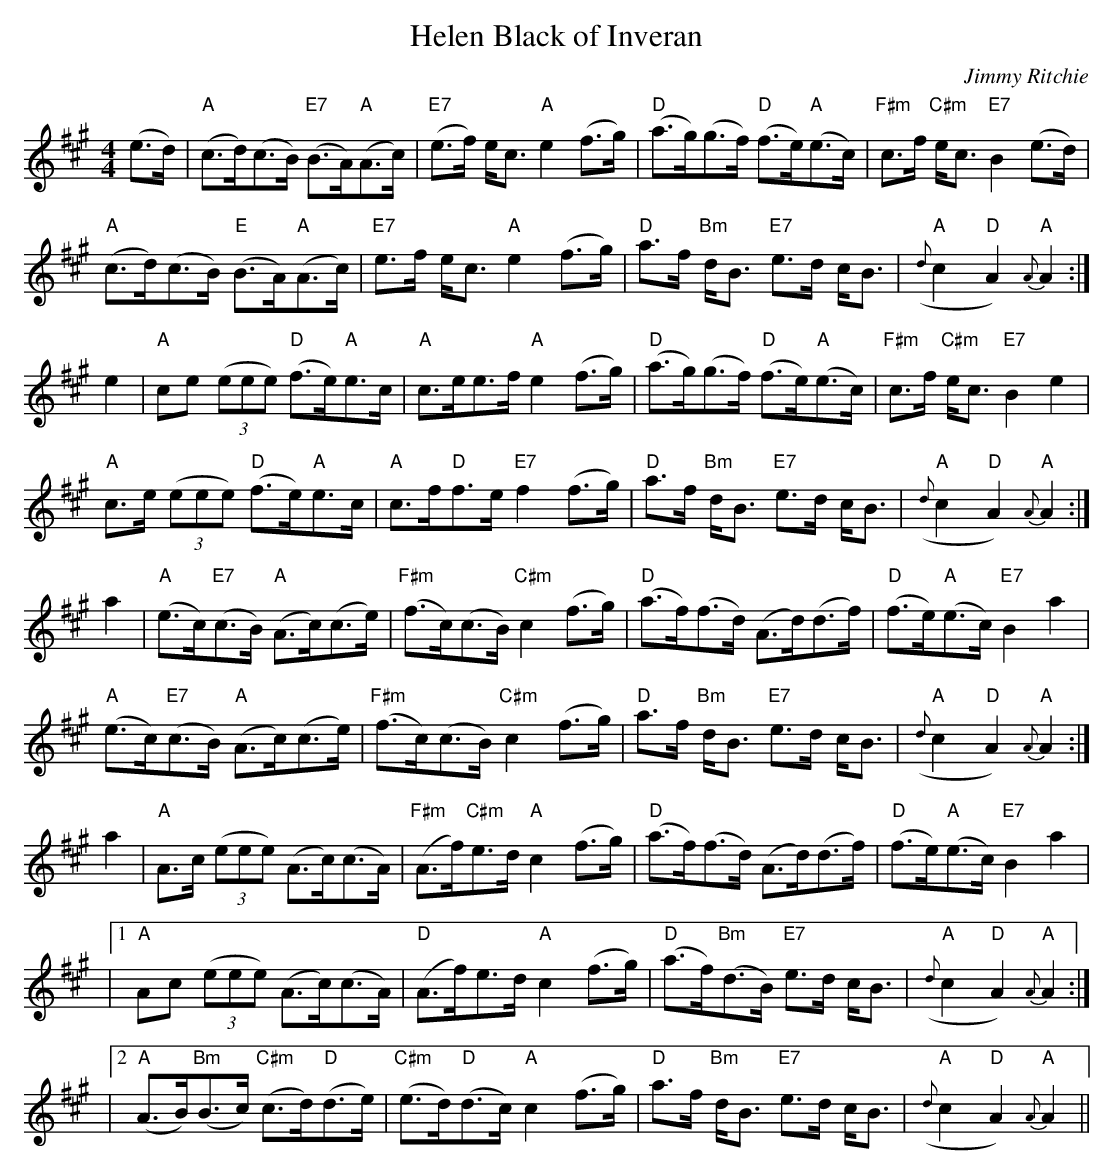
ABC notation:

X:1
T: Helen Black of Inveran
C: Jimmy Ritchie
M: 4/4
L: 1/8
K: A
(e>d)|"A"(c>d)(c>B) "E7"(B>A)"A"(A>c)|"E7"(e>f) e<c "A"e2 (f>g)|"D"(a>g)(g>f) "D"(f>e)"A"(e>c)|"F#m"c>f "C#m"e<c "E7"B2 (e>d)|
"A"(c>d)(c>B) "E"(B>A)"A"(A>c)|"E7"e>f e<c "A"e2 (f>g)|"D"a>f "Bm"d<B "E7"e>d c<B|("A"{d}c2 "D"A2) "A"{A}A2:|
e2|"A"ce (3(eee) "D"(f>e)"A"e>c|"A"c>ee>f "A"e2 (f>g)|"D"(a>g)(g>f) "D"(f>e)"A"(e>c)|"F#m"c>f "C#m"e<c "E7"B2 e2|
"A"c>e (3(eee) "D"(f>e)"A"e>c|"A"c>f"D"f>e "E7"f2 (f>g)|"D"a>f "Bm"d<B "E7"e>d c<B|("A"{d}c2 "D"A2) "A"{A}A2:|
a2|"A"(e>c)"E7"(c>B) "A"(A>c)(c>e)|"F#m"(f>c)(c>B) "C#m"c2 (f>g)|"D"(a>f)(f>d) (A>d)(d>f)|"D"(f>e)"A"(e>c) "E7"B2 a2|
"A"(e>c)"E7"(c>B) "A"(A>c)(c>e)|"F#m"(f>c)(c>B) "C#m"c2 (f>g)|"D"a>f "Bm"d<B "E7"e>d c<B|("A"{d}c2 "D"A2) "A"{A}A2:|
a2|"A"A>c (3(eee) (A>c)(c>A)|"F#m"(A>f)"C#m"e>d "A"c2 (f>g)|"D"(a>f)(f>d) (A>d)(d>f)|"D"(f>e)"A"(e>c) "E7"B2 a2|
|1 "A"Ac (3(eee) (A>c)(c>A)|"D"(A>f)e>d "A"c2 (f>g)|"D"(a>f)"Bm"(d>B) "E7"e>d c<B| ("A"{d}c2 "D"A2) "A"{A}A2:|
|2 "A"(A>B)"Bm"(B>c) "C#m"(c>d)"D"(d>e)|"C#m"(e>d)"D"(d>c) "A"c2 (f>g)|"D"a>f "Bm"d<B "E7"e>d c<B|("A"{d}c2 "D"A2) "A"{A}A2||
